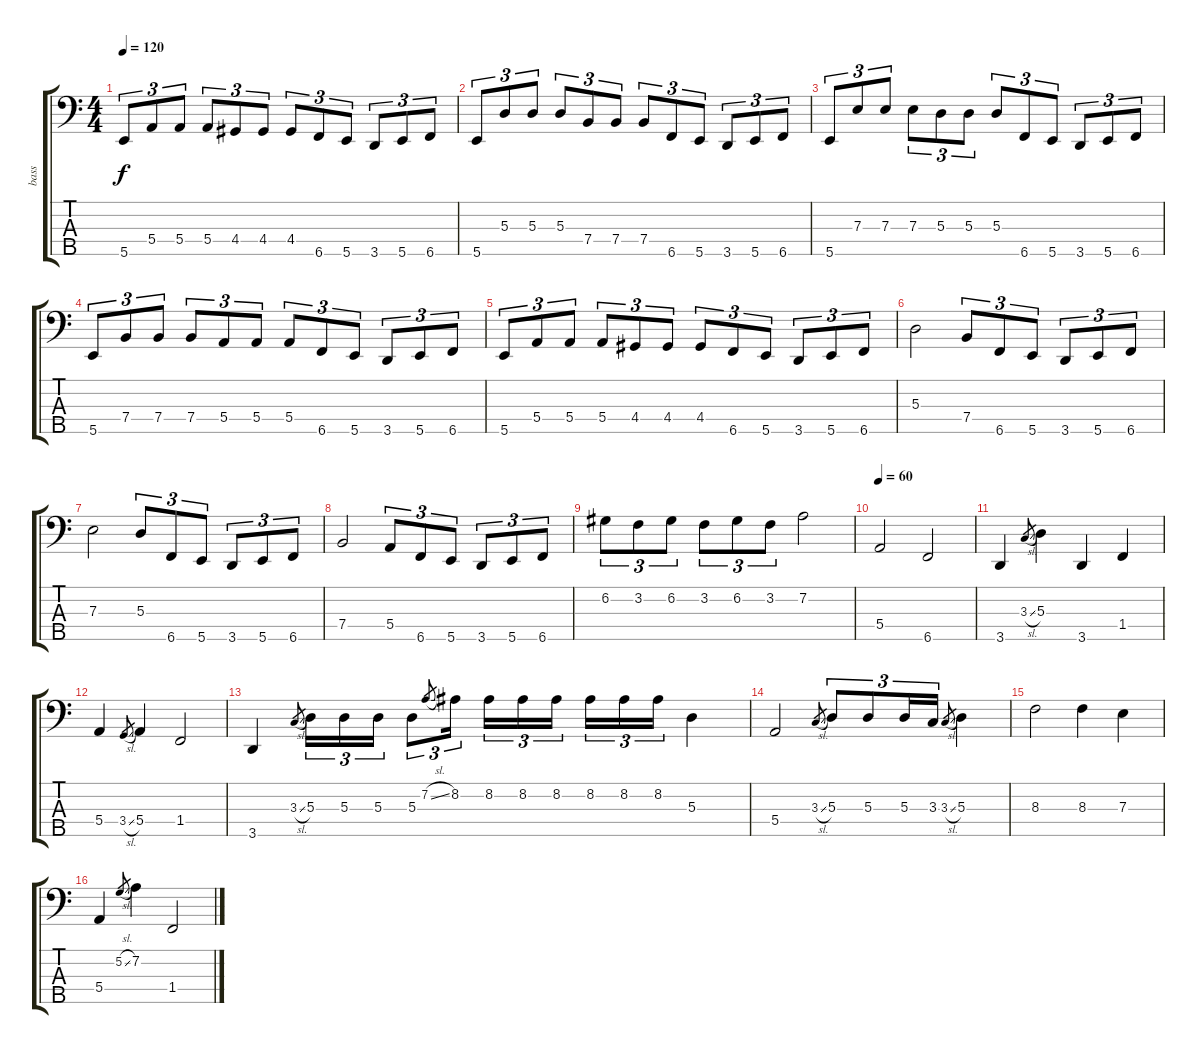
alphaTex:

\track ("bass" "bass") {instrument electricbasspick}
\staff {score tabs}
\tuning (G2 D2 A1 E1 B0) {hide}
\ts (4 4)
\tempo 120
\clef f4
\ks c
5.5.8{tu (3 2) dy f} 5.4.8{tu (3 2)} 5.4.8{tu (3 2)} 5.4.8{tu (3 2)} 4.4.8{tu (3 2)} 4.4.8{tu (3 2)} 4.4.8{tu (3 2)} 6.5.8{tu (3 2)} 5.5.8{tu (3 2)} 3.5.8{tu (3 2)} 5.5.8{tu (3 2)} 6.5.8{tu (3 2)} |
5.5.8{tu (3 2)} 5.3.8{tu (3 2)} 5.3.8{tu (3 2)} 5.3.8{tu (3 2)} 7.4.8{tu (3 2)} 7.4.8{tu (3 2)} 7.4.8{tu (3 2)} 6.5.8{tu (3 2)} 5.5.8{tu (3 2)} 3.5.8{tu (3 2)} 5.5.8{tu (3 2)} 6.5.8{tu (3 2)} |
5.5.8{tu (3 2)} 7.3.8{tu (3 2)} 7.3.8{tu (3 2)} 7.3.8{tu (3 2)} 5.3.8{tu (3 2)} 5.3.8{tu (3 2)} 5.3.8{tu (3 2)} 6.5.8{tu (3 2)} 5.5.8{tu (3 2)} 3.5.8{tu (3 2)} 5.5.8{tu (3 2)} 6.5.8{tu (3 2)} |
5.5.8{tu (3 2)} 7.4.8{tu (3 2)} 7.4.8{tu (3 2)} 7.4.8{tu (3 2)} 5.4.8{tu (3 2)} 5.4.8{tu (3 2)} 5.4.8{tu (3 2)} 6.5.8{tu (3 2)} 5.5.8{tu (3 2)} 3.5.8{tu (3 2)} 5.5.8{tu (3 2)} 6.5.8{tu (3 2)} |
5.5.8{tu (3 2)} 5.4.8{tu (3 2)} 5.4.8{tu (3 2)} 5.4.8{tu (3 2)} 4.4.8{tu (3 2)} 4.4.8{tu (3 2)} 4.4.8{tu (3 2)} 6.5.8{tu (3 2)} 5.5.8{tu (3 2)} 3.5.8{tu (3 2)} 5.5.8{tu (3 2)} 6.5.8{tu (3 2)} |
5.3.2 7.4.8{tu (3 2)} 6.5.8{tu (3 2)} 5.5.8{tu (3 2)} 3.5.8{tu (3 2)} 5.5.8{tu (3 2)} 6.5.8{tu (3 2)} |
7.3.2 5.3.8{tu (3 2)} 6.5.8{tu (3 2)} 5.5.8{tu (3 2)} 3.5.8{tu (3 2)} 5.5.8{tu (3 2)} 6.5.8{tu (3 2)} |
7.4.2 5.4.8{tu (3 2)} 6.5.8{tu (3 2)} 5.5.8{tu (3 2)} 3.5.8{tu (3 2)} 5.5.8{tu (3 2)} 6.5.8{tu (3 2)} |
6.2.8{tu (3 2)} 3.2.8{tu (3 2)} 6.2.8{tu (3 2)} 3.2.8{tu (3 2)} 6.2.8{tu (3 2)} 3.2.8{tu (3 2)} 7.2.2 |
\tempo 60
5.4.2 6.5.2 |
3.5.4 3.3{sl}.8{gr} 5.3.4 3.5.4 1.4.4 |
5.4.4 3.4{sl}.8{gr} 5.4.4 1.4.2 |
3.5.4 3.3{sl}.8{gr} 5.3.16{tu (3 2)} 5.3.16{tu (3 2)} 5.3.16{tu (3 2)} 5.3.8{tu (3 2)} 7.2{sl}.8{gr} 8.2.16{tu (3 2)} 8.2.16{tu (3 2)} 8.2.16{tu (3 2)} 8.2.16{tu (3 2)} 8.2.16{tu (3 2)} 8.2.16{tu (3 2)} 8.2.16{tu (3 2)} 5.3.4 |
5.4.2 3.3{sl}.8{gr} 5.3.8{tu (3 2)} 5.3.8{tu (3 2)} 5.3.16{tu (3 2)} 3.3.16{tu (3 2)} 3.3{sl}.8{gr} 5.3.4 |
8.3.2 8.3.4 7.3.4 |
5.4.4 5.2{sl}.8{gr} 7.2.4 1.4.2
